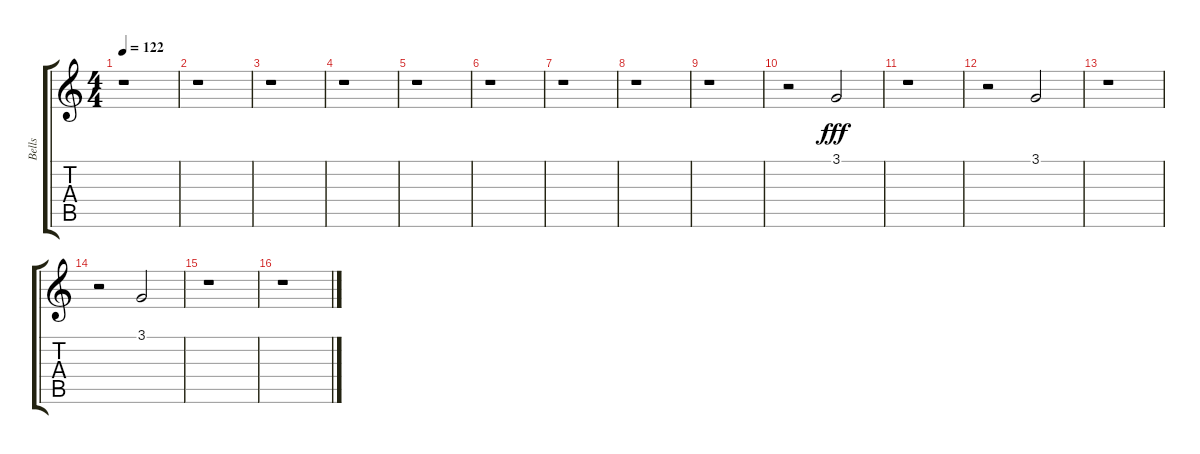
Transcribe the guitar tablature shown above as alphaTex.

\track ("Bells" "Bells") {instrument tubularbells}
\staff {score tabs}
\tuning (E4 B3 G3 D3 A2 E2) {hide}
\ts (4 4)
\tempo 122
\clef g2
\ks c
r.1{dy fff} |
r.1 |
r.1 |
r.1 |
r.1 |
r.1 |
r.1 |
r.1 |
r.1 |
r.2 3.1.2 |
r.1 |
r.2 3.1.2 |
r.1 |
r.2 3.1.2 |
r.1 |
r.1
